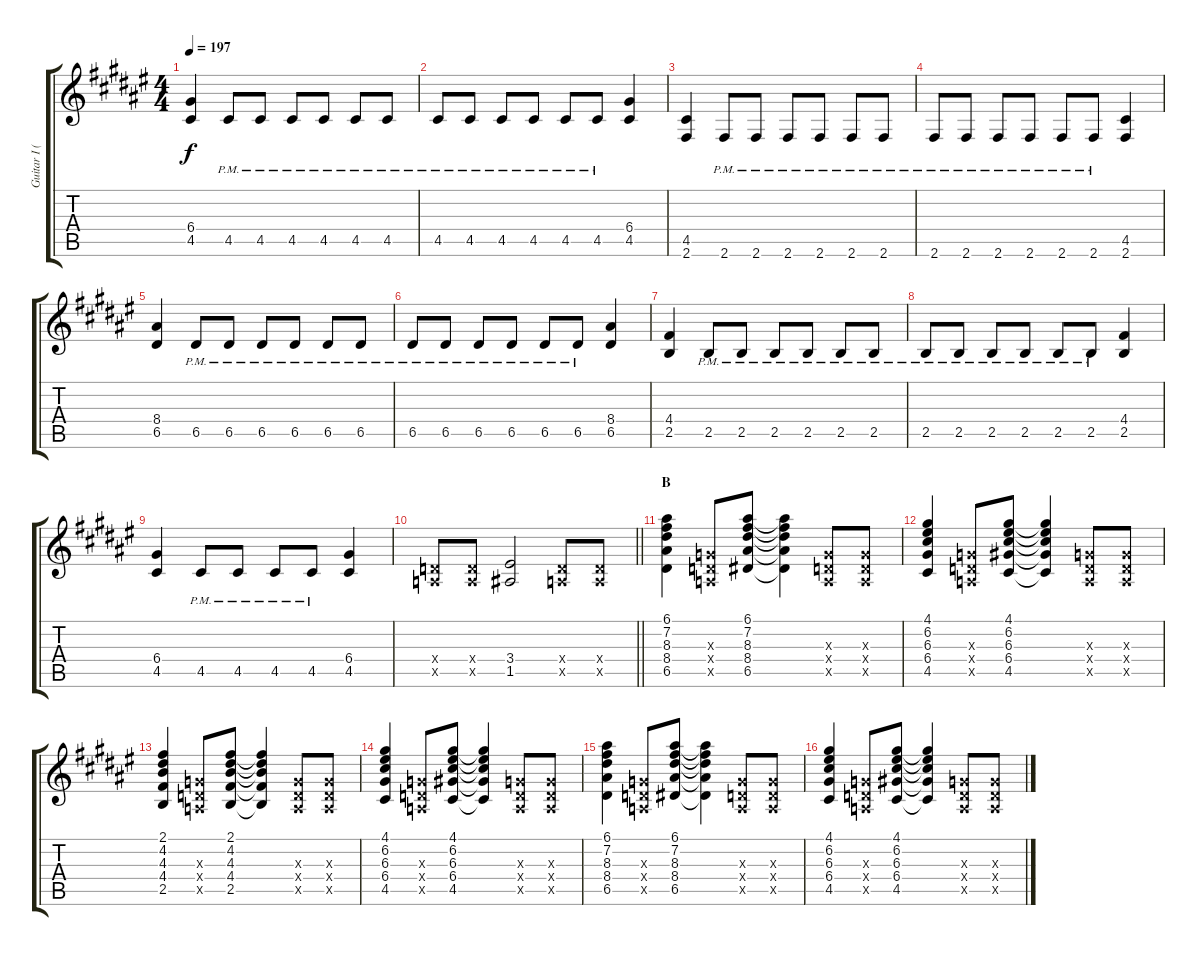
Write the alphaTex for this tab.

\track ("Guitar I (Hirasawa Yui)" "Guitar I (") {instrument overdrivenguitar}
\staff {score tabs}
\tuning (E4 B3 G3 D3 A2 E2) {hide}
\ts (4 4)
\tempo 197
\clef g2
\ks f#
(6.4 4.5).4{dy f} 4.5{pm}.8 4.5{pm}.8 4.5{pm}.8 4.5{pm}.8 4.5{pm}.8 4.5{pm}.8 |
4.5{pm}.8 4.5{pm}.8 4.5{pm}.8 4.5{pm}.8 4.5{pm}.8 4.5{pm}.8 (6.4 4.5).4 |
(4.5 2.6).4 2.6{pm}.8 2.6{pm}.8 2.6{pm}.8 2.6{pm}.8 2.6{pm}.8 2.6{pm}.8 |
2.6{pm}.8 2.6{pm}.8 2.6{pm}.8 2.6{pm}.8 2.6{pm}.8 2.6{pm}.8 (4.5 2.6).4 |
(8.4 6.5).4 6.5{pm}.8 6.5{pm}.8 6.5{pm}.8 6.5{pm}.8 6.5{pm}.8 6.5{pm}.8 |
6.5{pm}.8 6.5{pm}.8 6.5{pm}.8 6.5{pm}.8 6.5{pm}.8 6.5{pm}.8 (8.4 6.5).4 |
(4.4 2.5).4 2.5{pm}.8 2.5{pm}.8 2.5{pm}.8 2.5{pm}.8 2.5{pm}.8 2.5{pm}.8 |
2.5{pm}.8 2.5{pm}.8 2.5{pm}.8 2.5{pm}.8 2.5{pm}.8 2.5{pm}.8 (4.4 2.5).4 |
(6.4 4.5).4 4.5{pm}.8 4.5{pm}.8 4.5{pm}.8 4.5{pm}.8 (6.4 4.5).4 |
\barLineRight lightlight
(0.4{x} 0.5{x}).8 (0.4{x} 0.5{x}).8 (3.4 1.5).2 (0.4{x} 0.5{x}).8 (0.4{x} 0.5{x}).8 |
\section ("" "B")
(6.1 7.2 8.3 8.4 6.5).4 (0.3{x} 0.4{x} 0.5{x}).8 (6.1 7.2 8.3 8.4 6.5).8 (6.1{t} 7.2{t} 8.3{t} 8.4{t} 6.5{t}).4 (0.3{x} 0.4{x} 0.5{x}).8 (0.3{x} 0.4{x} 0.5{x}).8 |
(4.1 6.2 6.3 6.4 4.5).4 (0.3{x} 0.4{x} 0.5{x}).8 (4.1 6.2 6.3 6.4 4.5).8 (4.1{t} 6.2{t} 6.3{t} 6.4{t} 4.5{t}).4 (0.3{x} 0.4{x} 0.5{x}).8 (0.3{x} 0.4{x} 0.5{x}).8 |
(2.1 4.2 4.3 4.4 2.5).4 (0.3{x} 0.4{x} 0.5{x}).8 (2.1 4.2 4.3 4.4 2.5).8 (2.1{t} 4.2{t} 4.3{t} 4.4{t} 2.5{t}).4 (0.3{x} 0.4{x} 0.5{x}).8 (0.3{x} 0.4{x} 0.5{x}).8 |
(4.1 6.2 6.3 6.4 4.5).4 (0.3{x} 0.4{x} 0.5{x}).8 (4.1 6.2 6.3 6.4 4.5).8 (4.1{t} 6.2{t} 6.3{t} 6.4{t} 4.5{t}).4 (0.3{x} 0.4{x} 0.5{x}).8 (0.3{x} 0.4{x} 0.5{x}).8 |
(6.1 7.2 8.3 8.4 6.5).4 (0.3{x} 0.4{x} 0.5{x}).8 (6.1 7.2 8.3 8.4 6.5).8 (6.1{t} 7.2{t} 8.3{t} 8.4{t} 6.5{t}).4 (0.3{x} 0.4{x} 0.5{x}).8 (0.3{x} 0.4{x} 0.5{x}).8 |
(4.1 6.2 6.3 6.4 4.5).4 (0.3{x} 0.4{x} 0.5{x}).8 (4.1 6.2 6.3 6.4 4.5).8 (4.1{t} 6.2{t} 6.3{t} 6.4{t} 4.5{t}).4 (0.3{x} 0.4{x} 0.5{x}).8 (0.3{x} 0.4{x} 0.5{x}).8
